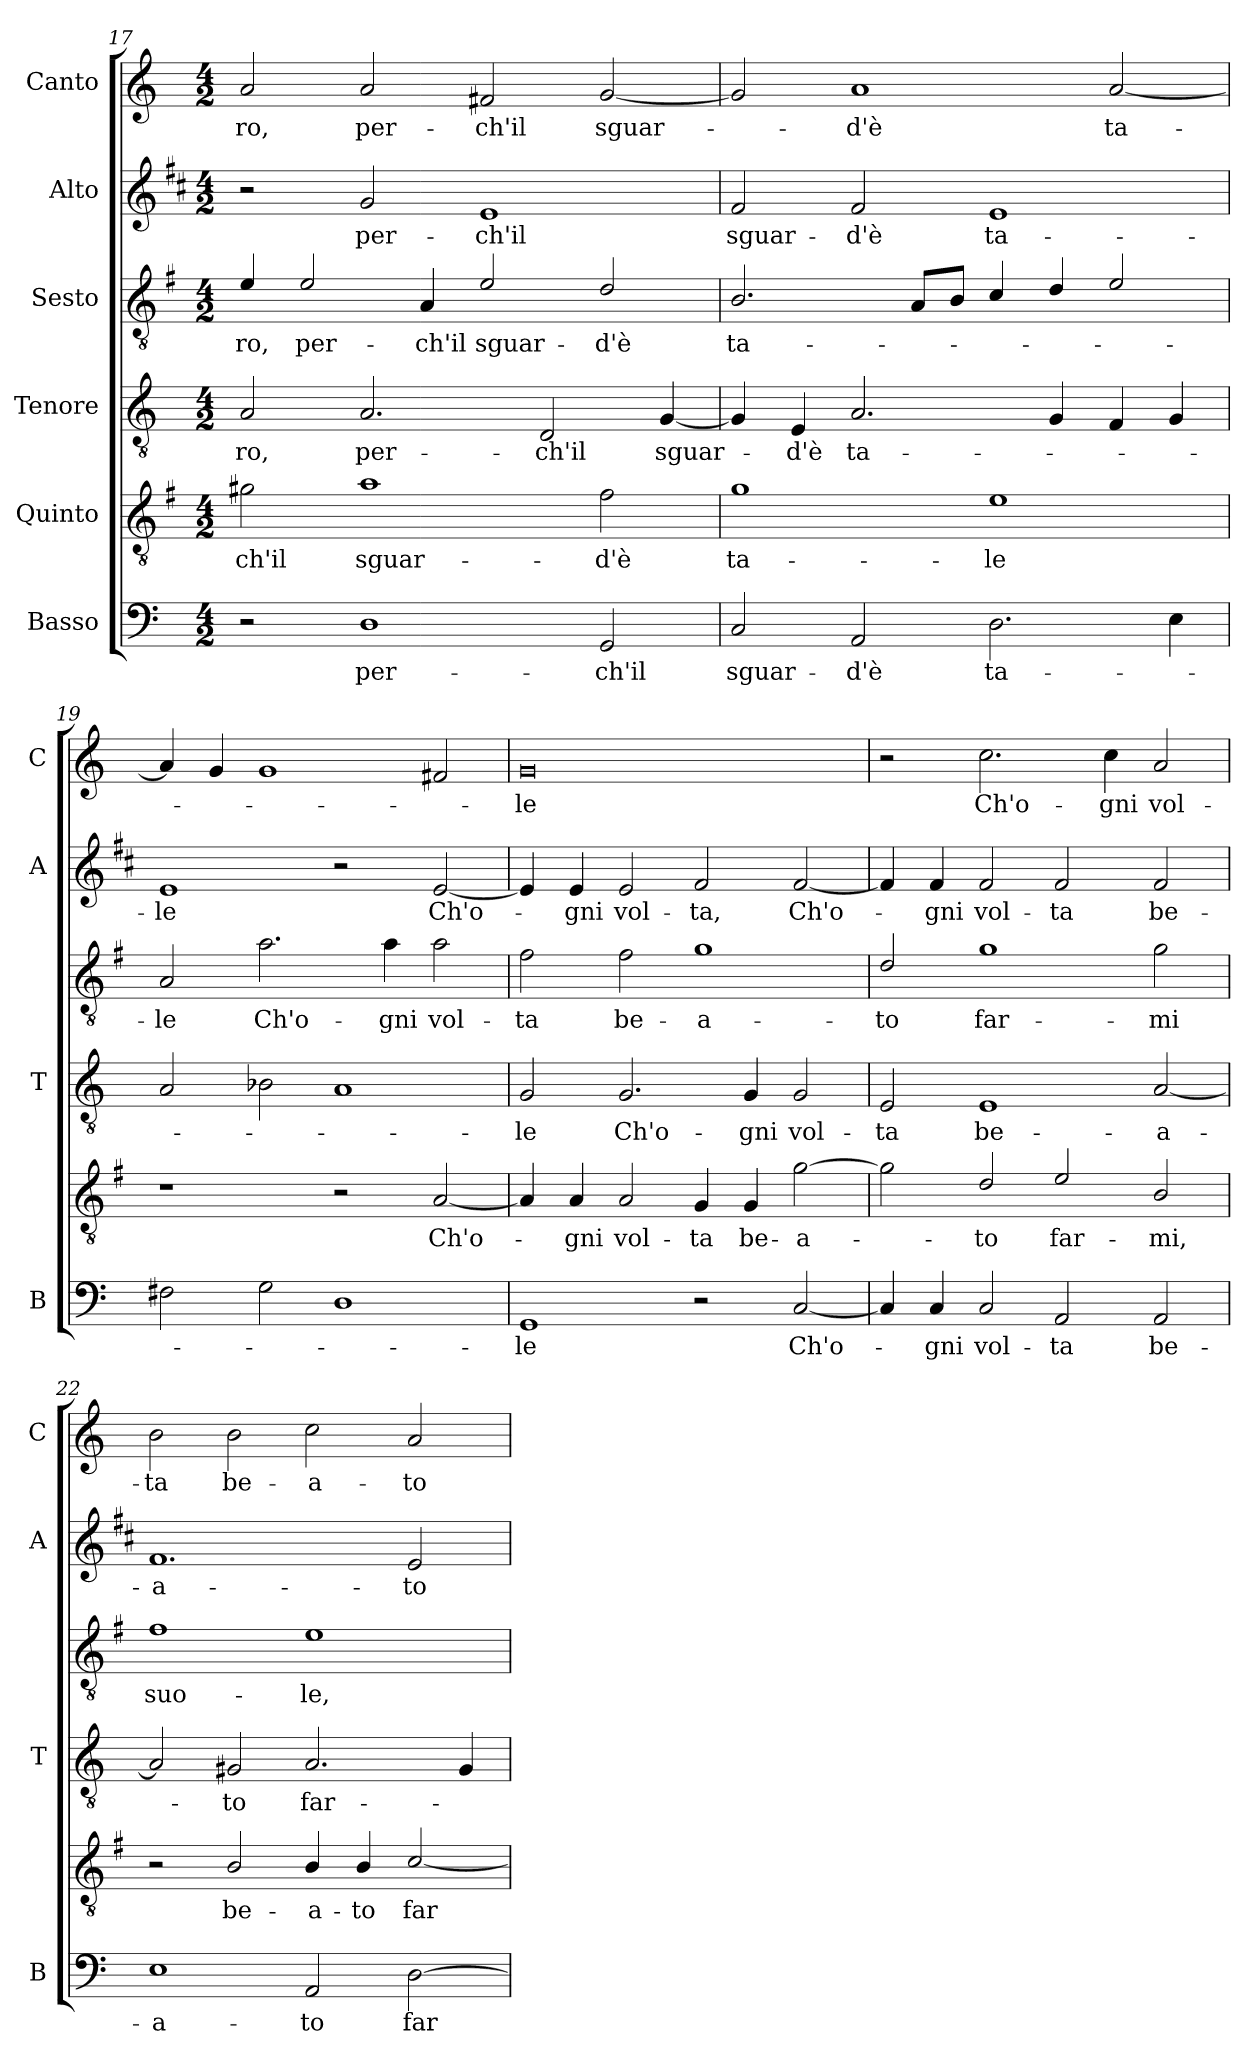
**kern	**text	**kern	**text	**kern	**text	**kern	**text	**kern	**text	**kern	**text
*part6	*part6	*part5	*part5	*part4	*part4	*part3	*part3	*part2	*part2	*part1	*part1
*staff6	*staff6	*staff5	*staff5	*staff4	*staff4	*staff3	*staff3	*staff2	*staff2	*staff1	*staff1
*I"Basso	*	*I"Quinto	*	*I"Tenore	*	*I"Sesto	*	*I"Alto	*	*I"Canto	*
*I'B	*	*	*	*I'T	*	*	*	*I'A	*	*I'C	*
*clefF4	*	*clefGv2	*	*clefGv2	*	*clefGv2	*	*clefG2	*	*clefG2	*
*	*	*ITrd4c7	*	*	*	*ITrd4c7	*	*ITrd1c2	*	*	*
*k[]	*	*k[]	*	*k[]	*	*k[]	*	*k[]	*	*k[]	*
*C:	*	*C:	*	*C:	*	*C:	*	*C:	*	*C:	*
*M4/2	*	*M4/2	*	*M4/2	*	*M4/2	*	*M4/2	*	*M4/2	*
=17	=17	=17	=17	=17	=17	=17	=17	=17	=17	=17	=17
!	!	!	!LO:LY:b	!	!LO:LY:b	!	!LO:LY:b	!	!	!	!LO:LY:b
2r	.	2c#X\	-ch'il	2A/	-ro,	4A/	-ro,	2r	.	2a/	-ro,
!	!	!	!	!	!	!	!LO:LY:b	!	!	!	!
.	.	.	.	.	.	2A/	per-	.	.	.	.
!	!LO:LY:b	!	!LO:LY:b	!	!LO:LY:b	!	!	!	!LO:LY:b	!	!LO:LY:b
1D	per-	1d	sguar-	2.A/	per-	.	.	2f/	per-	2a/	per-
!	!	!	!	!	!	!	!LO:LY:b	!	!	!	!
.	.	.	.	.	.	4D/	-ch'il	.	.	.	.
!	!	!	!	!	!	!	!LO:LY:b	!	!LO:LY:b	!	!LO:LY:b
.	.	.	.	.	.	2A/	sguar-	1d	-ch'il	2f#X/	-ch'il
!	!	!	!	!	!LO:LY:b	!	!	!	!	!	!
.	.	.	.	2D/	-ch'il	.	.	.	.	.	.
!	!LO:LY:b	!	!LO:LY:b	!	!	!	!LO:LY:b	!	!	!	!LO:LY:b
2GG/	-ch'il	2B\	-d'è	.	.	2G/	-d'è	.	.	[2g/	sguar-
!	!	!	!	!	!LO:LY:b	!	!	!	!	!	!
.	.	.	.	[4G/	sguar-	.	.	.	.	.	.
!!LO:LB:g=z
=18	=18	=18	=18	=18	=18	=18	=18	=18	=18	=18	=18
!	!LO:LY:b	!	!LO:LY:b	!	!	!	!LO:LY:b	!	!LO:LY:b	!	!
2C/	sguar-	1c	ta-	4G/]	.	2.E/	ta-	2e/	sguar-	2g/]	.
!	!	!	!	!	!LO:LY:b	!	!	!	!	!	!
.	.	.	.	4E/	-d'è	.	.	.	.	.	.
!	!LO:LY:b	!	!	!	!LO:LY:b	!	!	!	!LO:LY:b	!	!LO:LY:b
2AA/	-d'è	.	.	2.A/	ta-	.	.	2e/	-d'è	1a	-d'è
.	.	.	.	.	.	8D/L	.	.	.	.	.
.	.	.	.	.	.	8E/J	.	.	.	.	.
!	!LO:LY:b	!	!LO:LY:b	!	!	!	!	!	!LO:LY:b	!	!
2.D\	ta-	1A	-le	.	.	4F/	.	1d	ta-	.	.
.	.	.	.	4G/	.	4G/	.	.	.	.	.
!	!	!	!	!	!	!	!	!	!	!	!LO:LY:b
.	.	.	.	4F/	.	2A/	.	.	.	[2a/	ta-
4E\	.	.	.	4G/	.	.	.	.	.	.	.
=19	=19	=19	=19	=19	=19	=19	=19	=19	=19	=19	=19
!	!	!	!	!	!	!	!LO:LY:b	!	!LO:LY:b	!	!
2F#X\	.	1r	.	2A/	.	2D/	-le	1d	-le	4a/]	.
.	.	.	.	.	.	.	.	.	.	4g/	.
!	!	!	!	!	!	!	!LO:LY:b	!	!	!	!
2G\	.	.	.	2B-X\	.	2.d\	Ch'o-	.	.	1g	.
1D	.	2r	.	1A	.	.	.	2r	.	.	.
!	!	!	!	!	!	!	!LO:LY:b	!	!	!	!
.	.	.	.	.	.	4d\	-gni	.	.	.	.
!	!	!	!LO:LY:b	!	!	!	!LO:LY:b	!	!LO:LY:b	!	!
.	.	[2D/	Ch'o-	.	.	2d\	vol-	[2d/	Ch'o-	2f#X/	.
=20	=20	=20	=20	=20	=20	=20	=20	=20	=20	=20	=20
!	!LO:LY:b	!	!	!	!LO:LY:b	!	!LO:LY:b	!	!	!	!LO:LY:b
1GG	-le	4D/]	.	2G/	-le	2B\	-ta	4d/]	.	0g	-le
!	!	!	!LO:LY:b	!	!	!	!	!	!LO:LY:b	!	!
.	.	4D/	-gni	.	.	.	.	4d/	-gni	.	.
!	!	!	!LO:LY:b	!	!LO:LY:b	!	!LO:LY:b	!	!LO:LY:b	!	!
.	.	2D/	vol-	2.G/	Ch'o-	2B\	be-	2d/	vol-	.	.
!	!	!	!LO:LY:b	!	!	!	!LO:LY:b	!	!LO:LY:b	!	!
2r	.	4C/	-ta	.	.	1c	-a-	2e/	-ta,	.	.
!	!	!	!LO:LY:b	!	!LO:LY:b	!	!	!	!	!	!
.	.	4C/	be-	4G/	-gni	.	.	.	.	.	.
!	!LO:LY:b	!	!LO:LY:b	!	!LO:LY:b	!	!	!	!LO:LY:b	!	!
[2C/	Ch'o-	[2c\	-a-	2G/	vol-	.	.	[2e/	Ch'o-	.	.
=21	=21	=21	=21	=21	=21	=21	=21	=21	=21	=21	=21
!	!	!	!	!	!LO:LY:b	!	!LO:LY:b	!	!	!	!
4C/]	.	2c\]	.	2E/	-ta	2G/	-to	4e/]	.	2r	.
!	!LO:LY:b	!	!	!	!	!	!	!	!LO:LY:b	!	!
4C/	-gni	.	.	.	.	.	.	4e/	-gni	.	.
!	!LO:LY:b	!	!LO:LY:b	!	!LO:LY:b	!	!LO:LY:b	!	!LO:LY:b	!	!LO:LY:b
2C/	vol-	2G/	-to	1E	be-	1c	far-	2e/	vol-	2.cc\	Ch'o-
!	!LO:LY:b	!	!LO:LY:b	!	!	!	!	!	!LO:LY:b	!	!
2AA/	-ta	2A/	far-	.	.	.	.	2e/	-ta	.	.
!	!	!	!	!	!	!	!	!	!	!	!LO:LY:b
.	.	.	.	.	.	.	.	.	.	4cc\	-gni
!	!LO:LY:b	!	!LO:LY:b	!	!LO:LY:b	!	!LO:LY:b	!	!LO:LY:b	!	!LO:LY:b
2AA/	be-	2E/	-mi,	[2A/	-a-	2c\	-mi	2e/	be-	2a/	vol-
=22	=22	=22	=22	=22	=22	=22	=22	=22	=22	=22	=22
!	!LO:LY:b	!	!	!	!	!	!LO:LY:b	!	!LO:LY:b	!	!LO:LY:b
1E	-a-	2r	.	2A/]	.	1B	suo-	1.e	-a-	2b\	-ta
!	!	!	!LO:LY:b	!	!LO:LY:b	!	!	!	!	!	!LO:LY:b
.	.	2E/	be-	2G#X/	-to	.	.	.	.	2b\	be-
!	!LO:LY:b	!	!LO:LY:b	!	!LO:LY:b	!	!LO:LY:b	!	!	!	!LO:LY:b
2AA/	-to	4E/	-a-	2.A/	far-	1A	-le,	.	.	2cc\	-a-
!	!	!	!LO:LY:b	!	!	!	!	!	!	!	!
.	.	4E/	-to	.	.	.	.	.	.	.	.
!	!LO:LY:b	!	!LO:LY:b	!	!	!	!	!	!LO:LY:b	!	!LO:LY:b
[2D\	far-	[2F/	far-	.	.	.	.	2d/	-to	2a/	-to
.	.	.	.	4G#/	.	.	.	.	.	.	.
=	=	=	=	=	=	=	=	=	=	=	=
*-	*-	*-	*-	*-	*-	*-	*-	*-	*-	*-	*-
